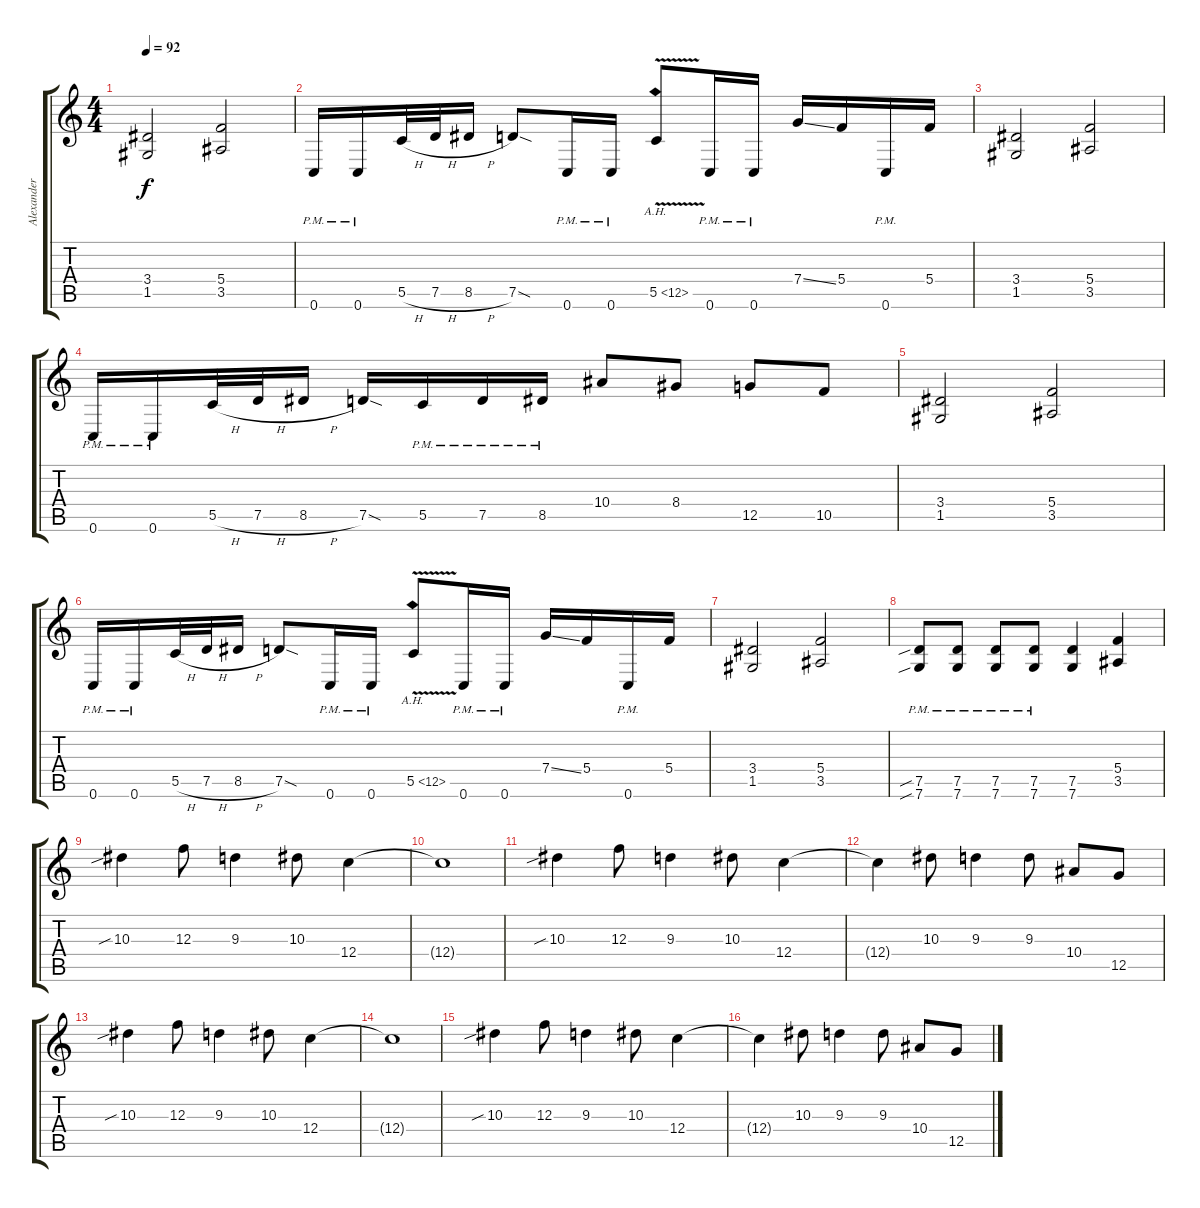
\track ("Alexander Kuoppala" "Alexander ") {instrument distortionguitar}
\staff {score tabs}
\tuning (D4 A3 F3 C3 G2 C2) {hide}
\ts (4 4)
\tempo 92
\clef g2
\ks c
(3.4 1.5).2{dy f} (5.4 3.5).2 |
0.6{pm}.16 0.6{pm}.16 5.5{h}.32 7.5{h}.32 8.5{h}.16 7.5{sod}.8 0.6{pm}.16 0.6{pm}.16 5.5{ah 7 v}.8 0.6{pm}.16 0.6{pm}.16 7.4{ss}.16 5.4.16 0.6{pm}.16 5.4.16 |
(3.4 1.5).2 (5.4 3.5).2 |
0.6{pm}.16 0.6{pm}.16 5.5{h}.32 7.5{h}.32 8.5{h}.16 7.5{sod}.16 5.5{pm}.16 7.5{pm}.16 8.5{pm}.16 10.4.8 8.4.8 12.5.8 10.5.8 |
(3.4 1.5).2 (5.4 3.5).2 |
0.6{pm}.16 0.6{pm}.16 5.5{h}.32 7.5{h}.32 8.5{h}.16 7.5{sod}.8 0.6{pm}.16 0.6{pm}.16 5.5{ah 7 v}.8 0.6{pm}.16 0.6{pm}.16 7.4{ss}.16 5.4.16 0.6{pm}.16 5.4.16 |
(3.4 1.5).2 (5.4 3.5).2 |
(7.5{sib pm} 7.6{sib}).8 (7.5{pm} 7.6{pm}).8 (7.5{pm} 7.6{pm}).8 (7.5{pm} 7.6{pm}).8 (7.5 7.6).4 (5.4 3.5).4 |
10.3{sib}.4 12.3.8 9.3.4 10.3.8 12.4.4 |
12.4{t}.1 |
10.3{sib}.4 12.3.8 9.3.4 10.3.8 12.4.4 |
12.4{t}.4 10.3.8 9.3.4 9.3.8 10.4.8 12.5.8 |
10.3{sib}.4 12.3.8 9.3.4 10.3.8 12.4.4 |
12.4{t}.1 |
10.3{sib}.4 12.3.8 9.3.4 10.3.8 12.4.4 |
12.4{t}.4 10.3.8 9.3.4 9.3.8 10.4.8 12.5.8
